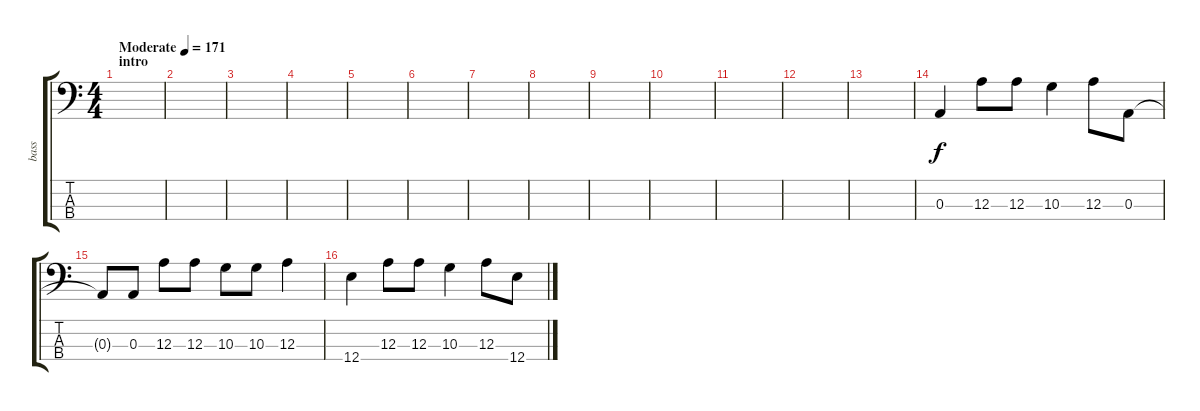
\track ("bass" "bass") {instrument electricbassfinger}
\staff {score tabs}
\tuning (G2 D2 A1 E1) {hide}
\ts (4 4)
\section ("" "intro")
\tempo (171 "Moderate")
\clef f4
\ks c
|
|
|
|
|
|
|
|
|
|
|
|
|
0.3.4 12.3.8 12.3.8 10.3.4 12.3.8 0.3.8 |
0.3{t}.8 0.3.8 12.3.8 12.3.8 10.3.8 10.3.8 12.3.4 |
12.4.4 12.3.8 12.3.8 10.3.4 12.3.8 12.4.8
